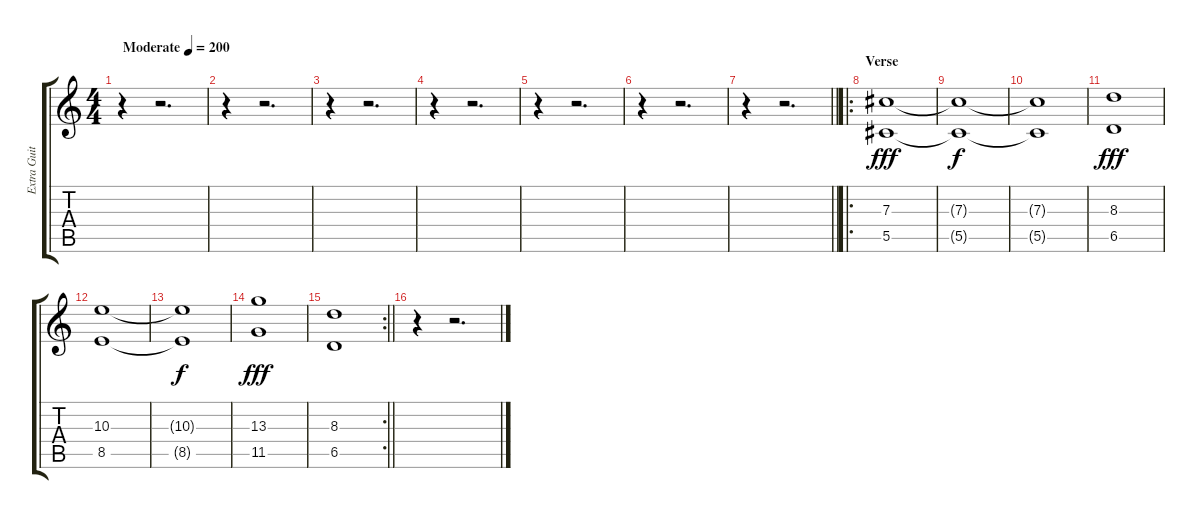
\track ("Extra Guitar" "Extra Guit") {instrument distortionguitar}
\staff {score tabs}
\tuning (Eb4 Bb3 Gb3 Db3 Ab2 Db2) {hide}
\ts (4 4)
\tempo (200 "Moderate")
\clef g2
\ks c
r.4{dy fff instrument distortionguitar} r.2{d} |
r.4 r.2{d} |
r.4 r.2{d} |
r.4 r.2{d} |
r.4 r.2{d} |
r.4 r.2{d} |
\barLineRight lightlight
r.4 r.2{d} |
\ro
\section ("" "Verse")
(7.3 5.5).1 |
(7.3{t} 5.5{t}).1{dy f} |
(7.3{t} 5.5{t}).1 |
(8.3 6.5).1{dy fff} |
(10.3 8.5).1 |
(10.3{t} 8.5{t}).1{dy f} |
(13.3 11.5).1{dy fff} |
\rc 2
\barLineRight lightlight
(8.3 6.5).1 |
r.4 r.2{d}
